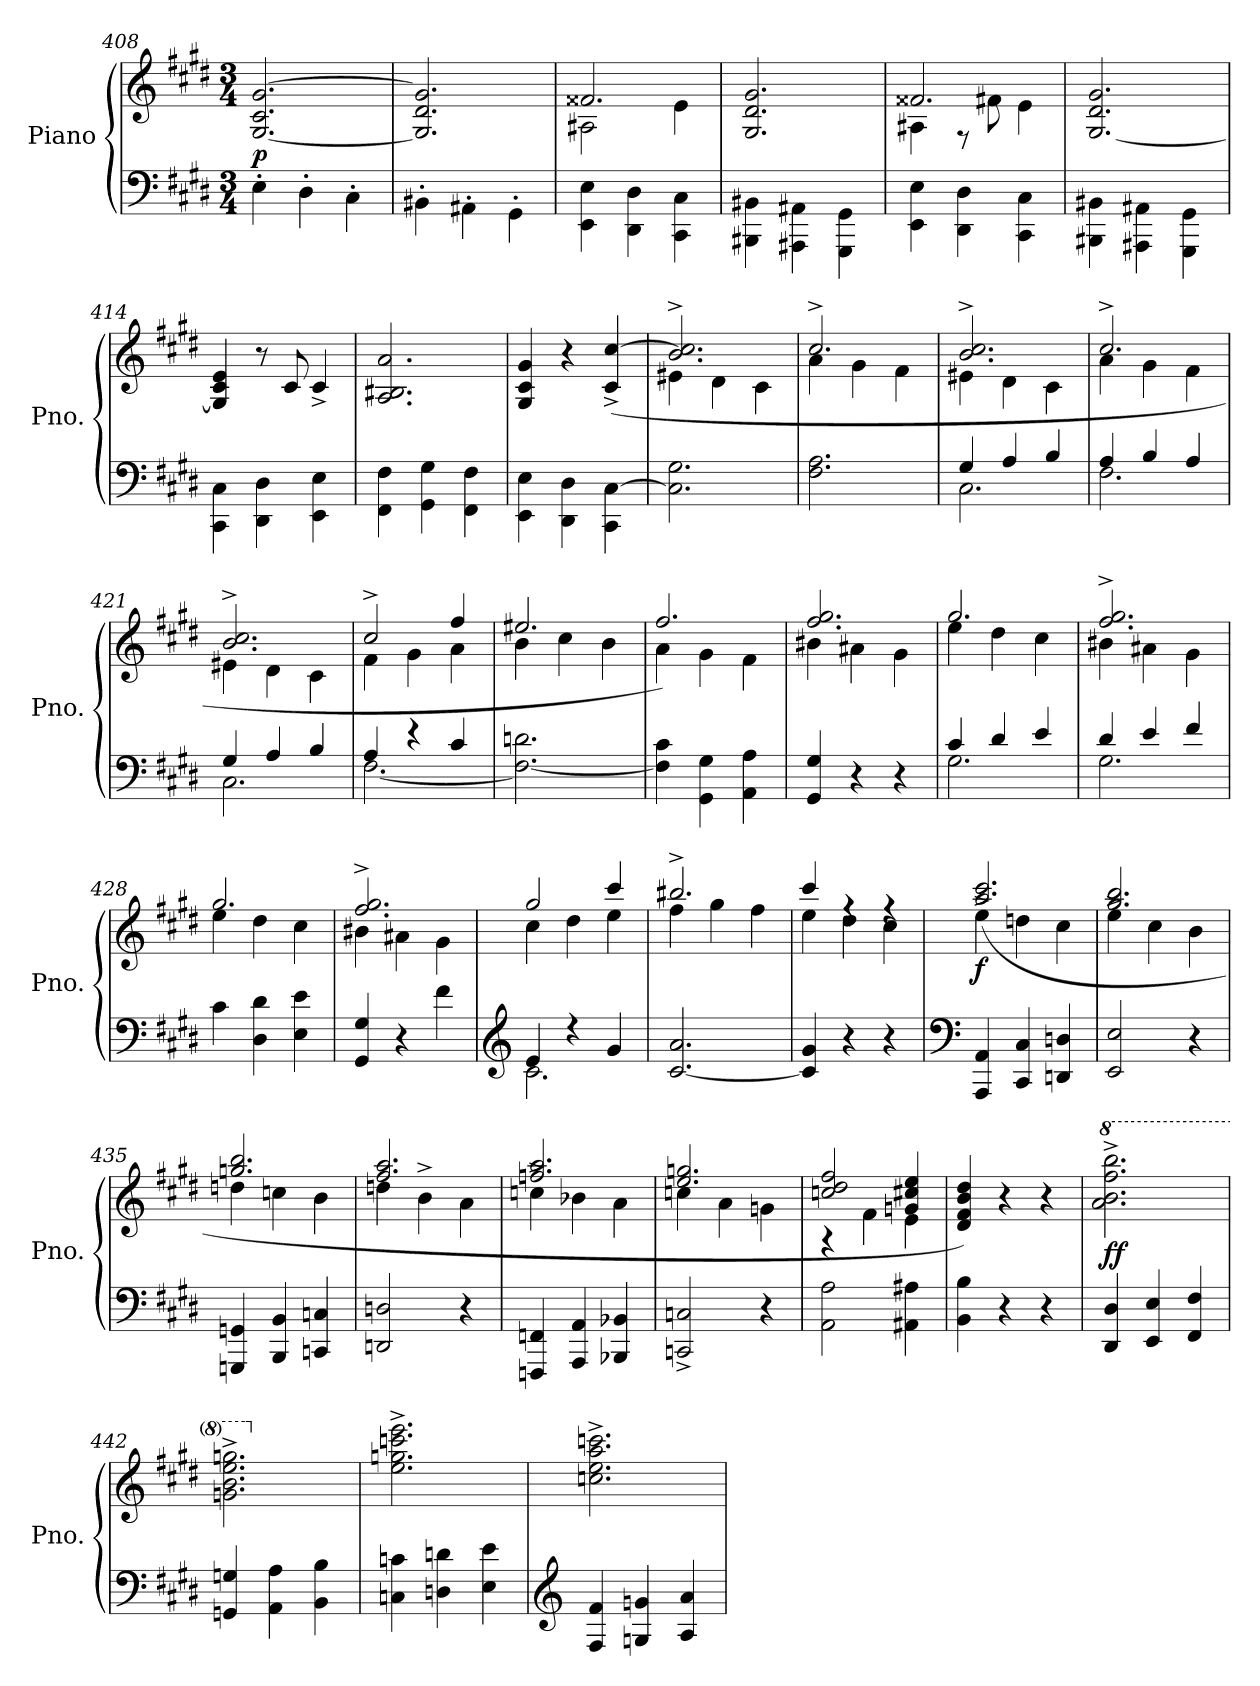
**kern	**kern	**dynam
*part1	*part1	*part1
*staff2	*staff1	*staff1/2
*I"Piano	*	*
*I'Pno.	*	*
*clefF4	*clefG2	*
*k[f#c#g#d#]	*k[f#c#g#d#]	*
*M3/4	*M3/4	*
=408	=408	=408
!	!	!LO:DY:a=2
4E'\	[2.G#/ 2.c#/ [2.g#/	p
4D#'\	.	.
4C#'\	.	.
!!LO:LB:g=z
=409	=409	=409
4BB#X'\	2.G#/] 2.d#/ 2.g#/]	.
4AA#X'\	.	.
4GG#'\	.	.
=410	=410	=410
*	*^	*
4EE\ 4E\	2A#X\	2.f##X/	.
4DD#\ 4D#\	.	.	.
4CC#\ 4C#\	4e\	.	.
*	*v	*v	*
=411	=411	=411
4BBB#X\ 4BB#X\	2.G#/ 2.d#/ 2.g#/	.
4AAA#X\ 4AA#X\	.	.
4GGG#\ 4GG#\	.	.
=412	=412	=412
*	*^	*
4EE\ 4E\	4A#X\	2.f##X/	.
4DD#\ 4D#\	8rF	.	.
.	8f#X\	.	.
4CC#\ 4C#\	4e\	.	.
*	*v	*v	*
=413	=413	=413
4BBB#X\ 4BB#X\	[2.G#/ 2.d#/ 2.g#/	.
4AAA#X\ 4AA#X\	.	.
4GGG#\ 4GG#\	.	.
=414	=414	=414
4CC#\ 4C#\	4G#/] 4c#/ 4e/	.
4DD#\ 4D#\	8r	.
.	8c#/	.
4EE\ 4E\	4c#^/	.
=415	=415	=415
4FF#\ 4F#\	2.A/ 2.B#X/ 2.a/	.
4GG#\ 4G#\	.	.
4FF#\ 4F#\	.	.
!!LO:LB:g=z
=416	=416	=416
4EE\ 4E\	4G#/ 4c#/ 4g#/	.
4DD#\ 4D#\	4r	.
4CC#\ [4C#\	(4c#/^ [4cc#/^	.
!!LO:LB:g=z
=417	=417	=417
*	*^	*
2.C#\] 2.G#\	2.b/^ 2.cc#/]^	4e#X\	.
.	.	4d#\	.
.	.	4c#\	.
=418	=418	=418	=418
2.F#\ 2.A\	2.cc#^/	4a\	.
.	.	4g#\	.
.	.	4f#\	.
=419	=419	=419	=419
*^	*	*	*
4G#/	2.C#\	2.b/^ 2.cc#/^	4e#X\	.
4A/	.	.	4d#\	.
4B/	.	.	4c#\	.
=420	=420	=420	=420	=420
4A/	2.F#\	2.cc#^/	4a\	.
4B/	.	.	4g#\	.
4A/	.	.	4f#\	.
=421	=421	=421	=421	=421
4G#/	2.C#\	2.b/^ 2.cc#/^	4e#X\	.
4A/	.	.	4d#\	.
4B/	.	.	4c#\	.
=422	=422	=422	=422	=422
4A/	[2.F#\	2cc#^/	4f#\	.
4r	.	.	4g#\	.
4c#/	.	4ff#/	4a\	.
*v	*v	*	*	*
=423	=423	=423	=423
2.F#\_ 2.dn\	2.ee#X/	4b\	.
.	.	4cc#\	.
.	.	4b\	.
=424	=424	=424	=424
4F#\] 4c#\	2.ff#/)	4a\	.
4GG#\ 4G#\	.	4g#\	.
4AA\ 4A\	.	4f#\	.
!!LO:LB:g=z	!!
=425	=425	=425	=425
4GG#/ 4G#/	2.ff#/ 2.gg#/	4b#X\	.
4r	.	4a#X\	.
4r	.	4g#\	.
=426	=426	=426	=426
*^	*	*	*
4c#/	2.G#\	2.gg#/	4ee\	.
4d#/	.	.	4dd#\	.
4e/	.	.	4cc#\	.
=427	=427	=427	=427	=427
4d#/	2.G#\	2.ff#/^ 2.gg#/^	4b#X\	.
4e/	.	.	4a#X\	.
4f#/	.	.	4g#\	.
*v	*v	*	*	*
=428	=428	=428	=428
4c#\	2.gg#/	4ee\	.
4D#\ 4d#\	.	4dd#\	.
4E\ 4e\	.	4cc#\	.
=429	=429	=429	=429
4GG#/ 4G#/	2.ff#/^ 2.gg#/^	4b#X\	.
4r	.	4a#X\	.
4f#\	.	4g#\	.
=430	=430	=430	=430
*clefG2	*	*	*
*^	*	*	*
2.c#\	4e/	2gg#/	4cc#\	.
.	4rdd	.	4dd#\	.
.	4g#/	4ccc#/	4ee\	.
*v	*v	*	*	*
=431	=431	=431	=431
[2.c#/ 2.a/	2.bb#X^/	4ff#\	.
.	.	4gg#\	.
.	.	4ff#\	.
!!LO:PB:g=z	!!
=432	=432	=432	=432
4c#/] 4g#/	4ccc#/	4ee\	.
4r	4rff	4dd#\	.
4r	4rff	4cc#\	.
=433	=433	=433	=433
*clefF4	*	*	*
!	!	!	!LO:DY:b
4AAA/ 4AA/	4ee^\	(2.aa/ 2.ccc#/	f
4CC#/ 4C#/	4ddn\	.	.
4DDn/ 4Dn/	4cc#\	.	.
=434	=434	=434	=434
2EE/ 2E/	4ee^\	2.gg#/ 2.bb/	.
.	4cc#\	.	.
4r	4b\	.	.
=435	=435	=435	=435
4GGGn/ 4GGn/	4ddn\	2.ggn/ 2.bb/	.
4BBB/ 4BB/	4ccn\	.	.
4CCn/ 4Cn/	4b\	.	.
=436	=436	=436	=436
2DDn/ 2Dn/	4ddn\	2.ff#/ 2.aa/	.
.	4b^\	.	.
4r	4a\	.	.
=437	=437	=437	=437
4FFFn/ 4FFn/	4ccn^\	2.ffn/ 2.aa/	.
4AAA/ 4AA/	4b-X\	.	.
4BBB-X/ 4BB-X/	4a\	.	.
=438	=438	=438	=438
2CCn/^ 2Cn/^	4ccn\	2.ee/ 2.ggn/	.
.	4a\	.	.
4r	4gn\	.	.
=439	=439	=439	=439
2AA\ 2A\	4rA	2ccn/ 2dd#/ 2ff#/	.
.	4f#\	.	.
4AA#X\ 4A#X\	4e\	4gn/ 4cc#X/ 4ee/	.
*	*v	*v	*
!!LO:PB:g=z
=440	=440	=440
4BB\ 4B\	4d#/ 4f#/ 4b/ 4dd#/)	.
4r	4r	.
4r	4r	.
=441	=441	=441
*	*8va	*
!	!	!LO:DY:a=2
4DD#/ 4D#/	2.aa\^ 2.bb\^ 2.fff#\^ 2.bbb\^	ff
4EE/ 4E/	.	.
4FF#/ 4F#/	.	.
=442	=442	=442
4GGn/ 4Gn/	2.ggn\^ 2.bb\^ 2.eee\^ 2.gggn\^	.
4AA\ 4A\	.	.
4BB\ 4B\	.	.
=443	=443	=443
*	*X8va	*
4Cn\ 4cn\	2.ee\^ 2.ggn\^ 2.cccn\^ 2.eee\^	.
4Dn\ 4dn\	.	.
4E\ 4e\	.	.
=444	=444	=444
*clefG2	*	*
4F#/ 4f#/	2.ccn\^ 2.ee\^ 2.aa\^ 2.cccn\^	.
4Gn/ 4gn/	.	.
4A/ 4a/	.	.
=	=	=
*-	*-	*-
